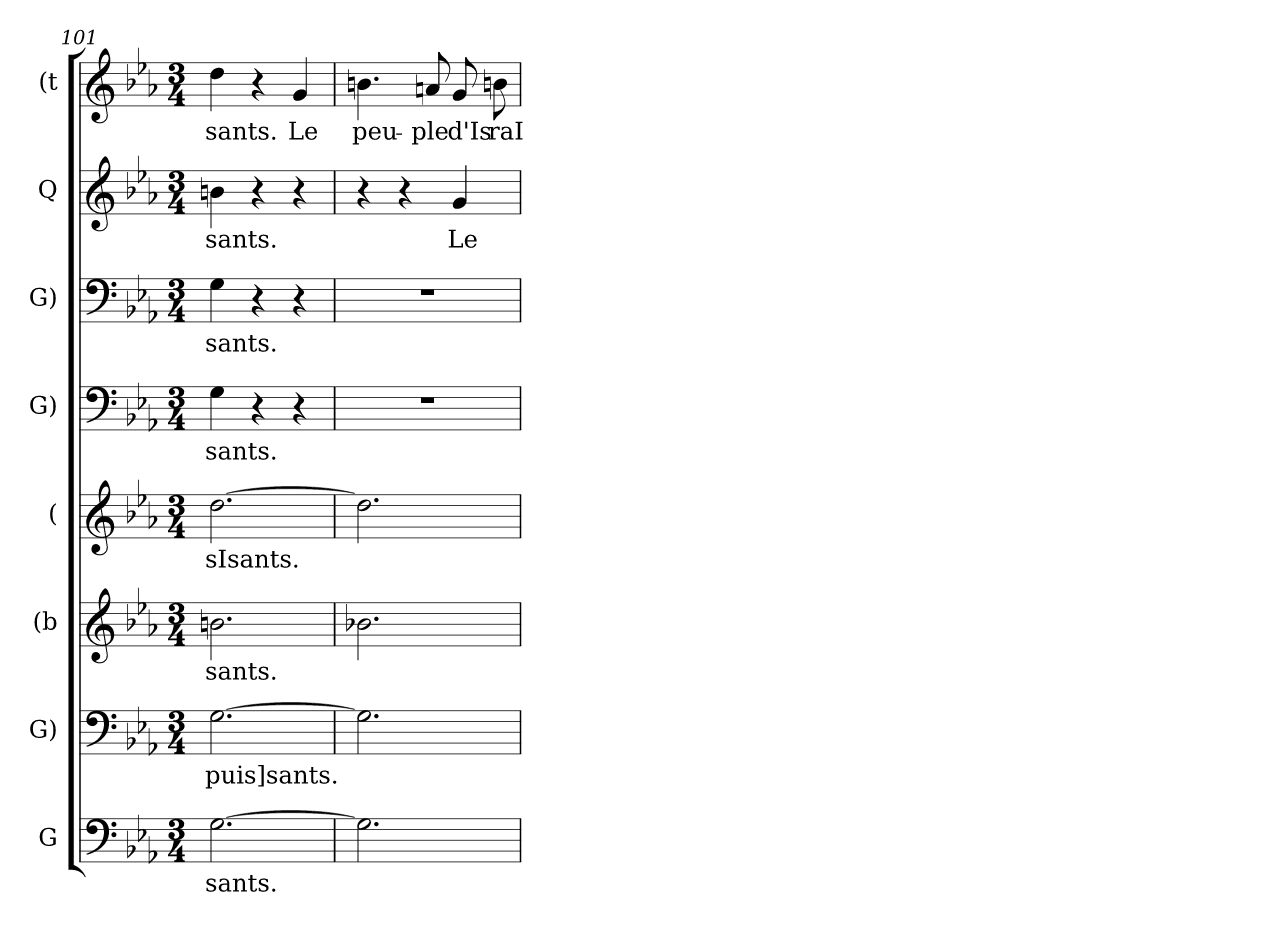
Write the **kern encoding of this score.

**kern	**text	**kern	**text	**kern	**text	**kern	**text	**kern	**text	**kern	**text	**kern	**text	**kern	**text
*part8	*part8	*part7	*part7	*part6	*part6	*part5	*part5	*part4	*part4	*part3	*part3	*part2	*part2	*part1	*part1
*staff8	*staff8	*staff7	*staff7	*staff6	*staff6	*staff5	*staff5	*staff4	*staff4	*staff3	*staff3	*staff2	*staff2	*staff1	*staff1
*I"G	*	*I"G)	*	*I"(b	*	*I"(	*	*I"G)	*	*I"G)	*	*I"Q	*	*I"(t	*
*clefF4	*	*clefF4	*	*clefG2	*	*clefG2	*	*clefF4	*	*clefF4	*	*clefG2	*	*clefG2	*
*k[b-e-a-]	*	*k[b-e-a-]	*	*k[b-e-a-]	*	*k[b-e-a-]	*	*k[b-e-a-]	*	*k[b-e-a-]	*	*k[b-e-a-]	*	*k[b-e-a-]	*
*M3/4	*	*M3/4	*	*M3/4	*	*M3/4	*	*M3/4	*	*M3/4	*	*M3/4	*	*M3/4	*
=101	=101	=101	=101	=101	=101	=101	=101	=101	=101	=101	=101	=101	=101	=101	=101
[2.Gi\	sants.	[2.Gi\	puis]sants.	2.bni\	sants.	[2.ddi\	sIsants.	4Gi\	sants.	4Gi\	sants.	4bni\	sants.	4ddi\	sants.
.	.	.	.	.	.	.	.	4r	.	4r	.	4r	.	4r	.
.	.	.	.	.	.	.	.	4r	.	4r	.	4r	.	4gi/	Le
=102	=102	=102	=102	=102	=102	=102	=102	=102	=102	=102	=102	=102	=102	=102	=102
2.Gi\]	.	2.Gi\]	.	2.b-Xi\	.	2.ddi\]	.	2.r	.	2.r	.	4r	.	4.bni\	peu-
.	.	.	.	.	.	.	.	.	.	.	.	4r	.	.	.
.	.	.	.	.	.	.	.	.	.	.	.	.	.	8ani/	ple
.	.	.	.	.	.	.	.	.	.	.	.	4gi/	Le	8gi/	d'Is
.	.	.	.	.	.	.	.	.	.	.	.	.	.	8bni\	raI
=	=	=	=	=	=	=	=	=	=	=	=	=	=	=	=
*-	*-	*-	*-	*-	*-	*-	*-	*-	*-	*-	*-	*-	*-	*-	*-
